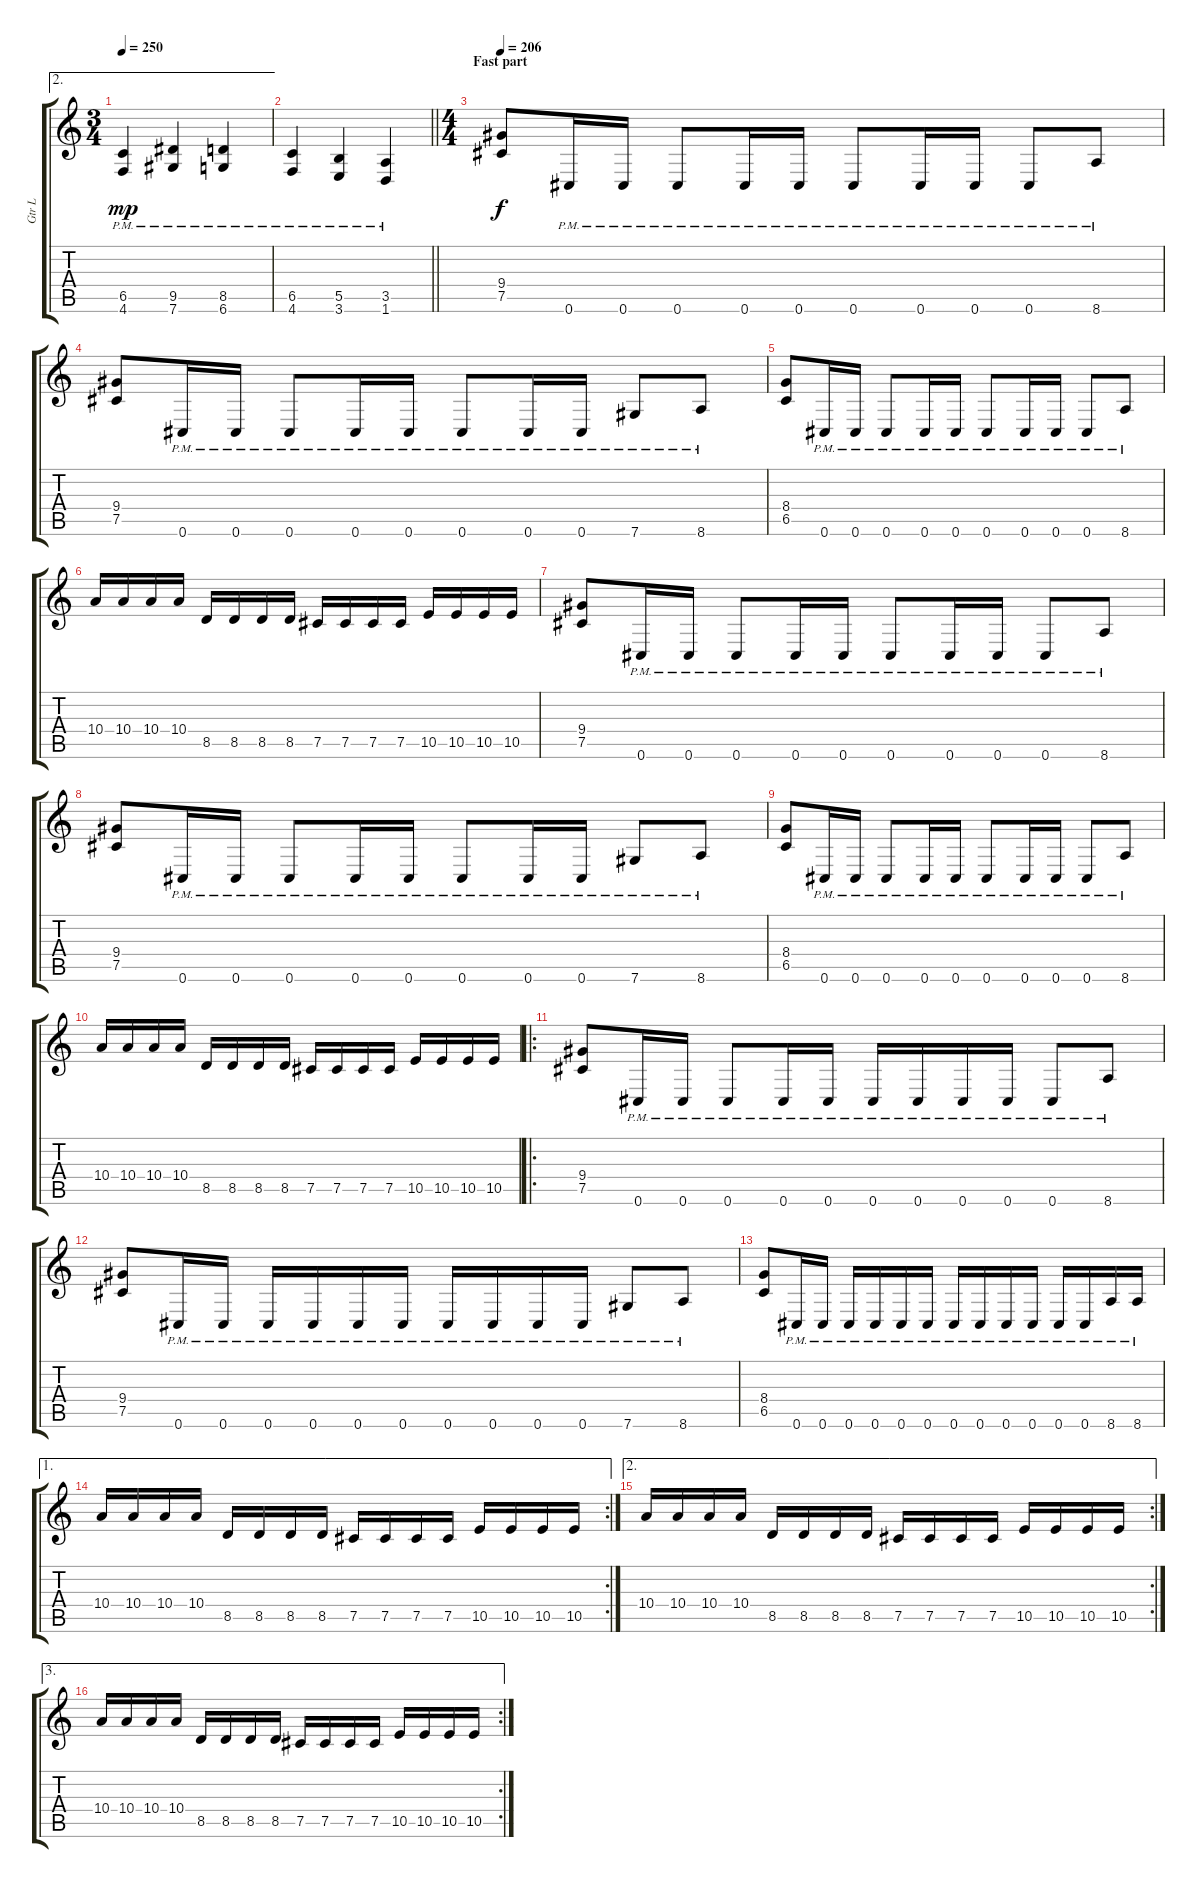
\track ("Gtr L" "Gtr L") {instrument distortionguitar}
\staff {score tabs}
\tuning (Db4 Ab3 E3 B2 Gb2 Db2) {hide}
\ae 2
\ts (3 4)
\tempo 250
\clef g2
\ks c
(6.5{pm} 4.6{pm}).4{dy mp} (9.5{pm} 7.6{pm}).4 (8.5{pm} 6.6{pm}).4 |
\barLineRight lightlight
(6.5{pm} 4.6{pm}).4 (5.5{pm} 3.6{pm}).4 (3.5{pm} 1.6{pm}).4 |
\ts (4 4)
\section ("" "Fast part")
\tempo 206
(9.4 7.5).8{dy f} 0.6{pm}.16 0.6{pm}.16 0.6{pm}.8 0.6{pm}.16 0.6{pm}.16 0.6{pm}.8 0.6{pm}.16 0.6{pm}.16 0.6{pm}.8 8.6{pm}.8 |
(9.4 7.5).8 0.6{pm}.16 0.6{pm}.16 0.6{pm}.8 0.6{pm}.16 0.6{pm}.16 0.6{pm}.8 0.6{pm}.16 0.6{pm}.16 7.6{pm}.8 8.6{pm}.8 |
(8.4 6.5).8 0.6{pm}.16 0.6{pm}.16 0.6{pm}.8 0.6{pm}.16 0.6{pm}.16 0.6{pm}.8 0.6{pm}.16 0.6{pm}.16 0.6{pm}.8 8.6{pm}.8 |
10.4.16 10.4.16 10.4.16 10.4.16 8.5.16 8.5.16 8.5.16 8.5.16 7.5.16 7.5.16 7.5.16 7.5.16 10.5.16 10.5.16 10.5.16 10.5.16 |
(9.4 7.5).8 0.6{pm}.16 0.6{pm}.16 0.6{pm}.8 0.6{pm}.16 0.6{pm}.16 0.6{pm}.8 0.6{pm}.16 0.6{pm}.16 0.6{pm}.8 8.6{pm}.8 |
(9.4 7.5).8 0.6{pm}.16 0.6{pm}.16 0.6{pm}.8 0.6{pm}.16 0.6{pm}.16 0.6{pm}.8 0.6{pm}.16 0.6{pm}.16 7.6{pm}.8 8.6{pm}.8 |
(8.4 6.5).8 0.6{pm}.16 0.6{pm}.16 0.6{pm}.8 0.6{pm}.16 0.6{pm}.16 0.6{pm}.8 0.6{pm}.16 0.6{pm}.16 0.6{pm}.8 8.6{pm}.8 |
10.4.16 10.4.16 10.4.16 10.4.16 8.5.16 8.5.16 8.5.16 8.5.16 7.5.16 7.5.16 7.5.16 7.5.16 10.5.16 10.5.16 10.5.16 10.5.16 |
\ro
(9.4 7.5).8 0.6{pm}.16 0.6{pm}.16 0.6{pm}.8 0.6{pm}.16 0.6{pm}.16 0.6{pm}.16 0.6{pm}.16 0.6{pm}.16 0.6{pm}.16 0.6{pm}.8 8.6{pm}.8 |
(9.4 7.5).8 0.6{pm}.16 0.6{pm}.16 0.6{pm}.16 0.6{pm}.16 0.6{pm}.16 0.6{pm}.16 0.6{pm}.16 0.6{pm}.16 0.6{pm}.16 0.6{pm}.16 7.6{pm}.8 8.6{pm}.8 |
(8.4 6.5).8 0.6{pm}.16 0.6{pm}.16 0.6{pm}.16 0.6{pm}.16 0.6{pm}.16 0.6{pm}.16 0.6{pm}.16 0.6{pm}.16 0.6{pm}.16 0.6{pm}.16 0.6{pm}.16 0.6{pm}.16 8.6{pm}.16 8.6{pm}.16 |
\ae 1
\rc 2
10.4.16 10.4.16 10.4.16 10.4.16 8.5.16 8.5.16 8.5.16 8.5.16 7.5.16 7.5.16 7.5.16 7.5.16 10.5.16 10.5.16 10.5.16 10.5.16 |
\ae 2
\rc 2
10.4.16 10.4.16 10.4.16 10.4.16 8.5.16 8.5.16 8.5.16 8.5.16 7.5.16 7.5.16 7.5.16 7.5.16 10.5.16 10.5.16 10.5.16 10.5.16 |
\ae 3
\rc 2
10.4.16 10.4.16 10.4.16 10.4.16 8.5.16 8.5.16 8.5.16 8.5.16 7.5.16 7.5.16 7.5.16 7.5.16 10.5.16 10.5.16 10.5.16 10.5.16
